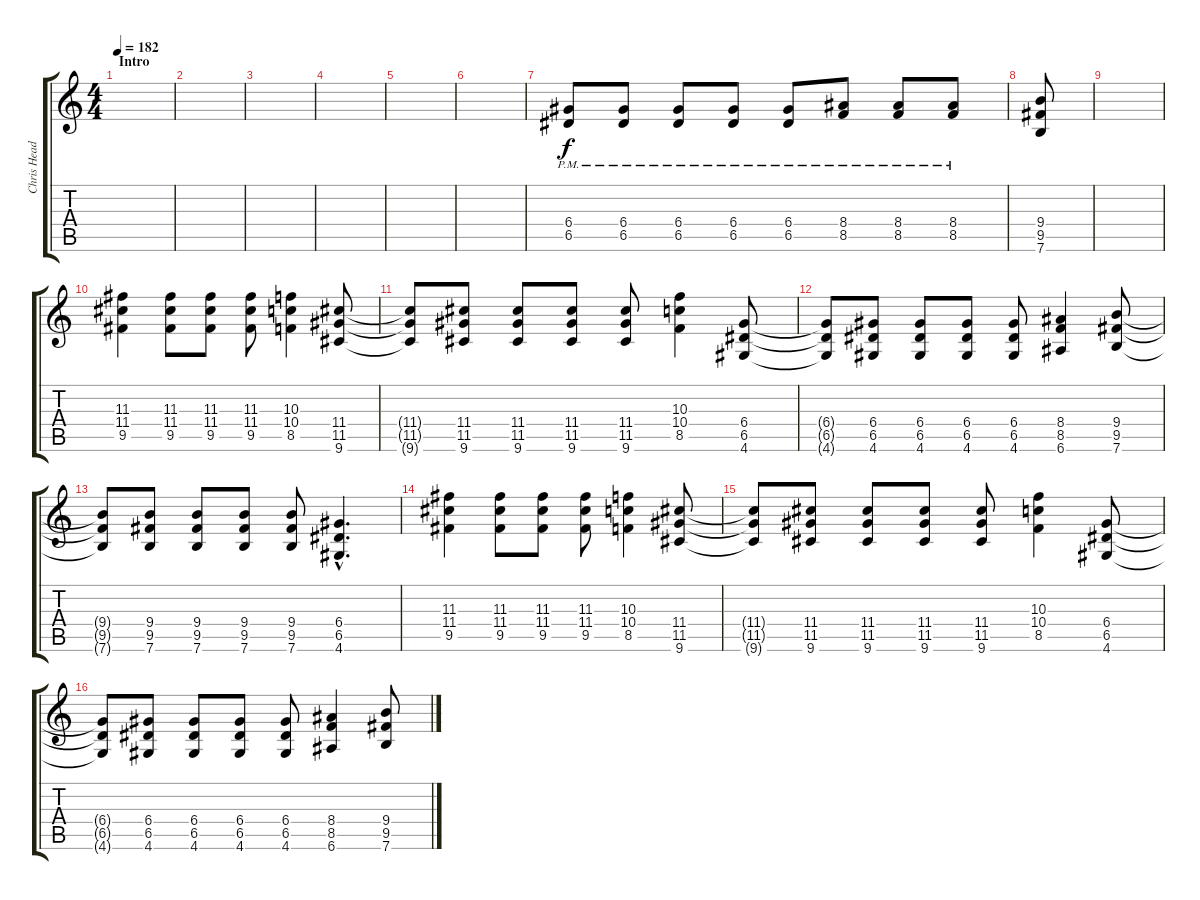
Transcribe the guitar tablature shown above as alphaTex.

\track ("Chris Head - Guitar" "Chris Head") {instrument overdrivenguitar}
\staff {score tabs}
\tuning (E4 B3 G3 D3 A2 E2) {hide}
\ts (4 4)
\section ("" "Intro")
\tempo 182
\clef g2
\ks c
|
|
|
|
|
|
(6.4{pm} 6.5{pm}).8 (6.4{pm} 6.5{pm}).8 (6.4{pm} 6.5{pm}).8 (6.4{pm} 6.5{pm}).8 (6.4{pm} 6.5{pm}).8 (8.4{pm} 8.5{pm}).8 (8.4{pm} 8.5{pm}).8 (8.4{pm} 8.5{pm}).8 |
(9.4 9.5 7.6).8 |
|
(11.3 11.4 9.5).4 (11.3 11.4 9.5).8 (11.3 11.4 9.5).8 (11.3 11.4 9.5).8 (10.3 10.4 8.5).4 (11.4 11.5 9.6).8 |
(11.4{t} 11.5{t} 9.6{t}).8 (11.4 11.5 9.6).8 (11.4 11.5 9.6).8 (11.4 11.5 9.6).8 (11.4 11.5 9.6).8 (10.3 10.4 8.5).4 (6.4 6.5 4.6).8 |
(6.4{t} 6.5{t} 4.6{t}).8 (6.4 6.5 4.6).8 (6.4 6.5 4.6).8 (6.4 6.5 4.6).8 (6.4 6.5 4.6).8 (8.4 8.5 6.6).4 (9.4 9.5 7.6).8 |
(9.4{t} 9.5{t} 7.6{t}).8 (9.4 9.5 7.6).8 (9.4 9.5 7.6).8 (9.4 9.5 7.6).8 (9.4 9.5 7.6).8 (6.4{hac} 6.5{hac} 4.6{hac}).4{d} |
(11.3 11.4 9.5).4 (11.3 11.4 9.5).8 (11.3 11.4 9.5).8 (11.3 11.4 9.5).8 (10.3 10.4 8.5).4 (11.4 11.5 9.6).8 |
(11.4{t} 11.5{t} 9.6{t}).8 (11.4 11.5 9.6).8 (11.4 11.5 9.6).8 (11.4 11.5 9.6).8 (11.4 11.5 9.6).8 (10.3 10.4 8.5).4 (6.4 6.5 4.6).8 |
(6.4{t} 6.5{t} 4.6{t}).8 (6.4 6.5 4.6).8 (6.4 6.5 4.6).8 (6.4 6.5 4.6).8 (6.4 6.5 4.6).8 (8.4 8.5 6.6).4 (9.4 9.5 7.6).8
